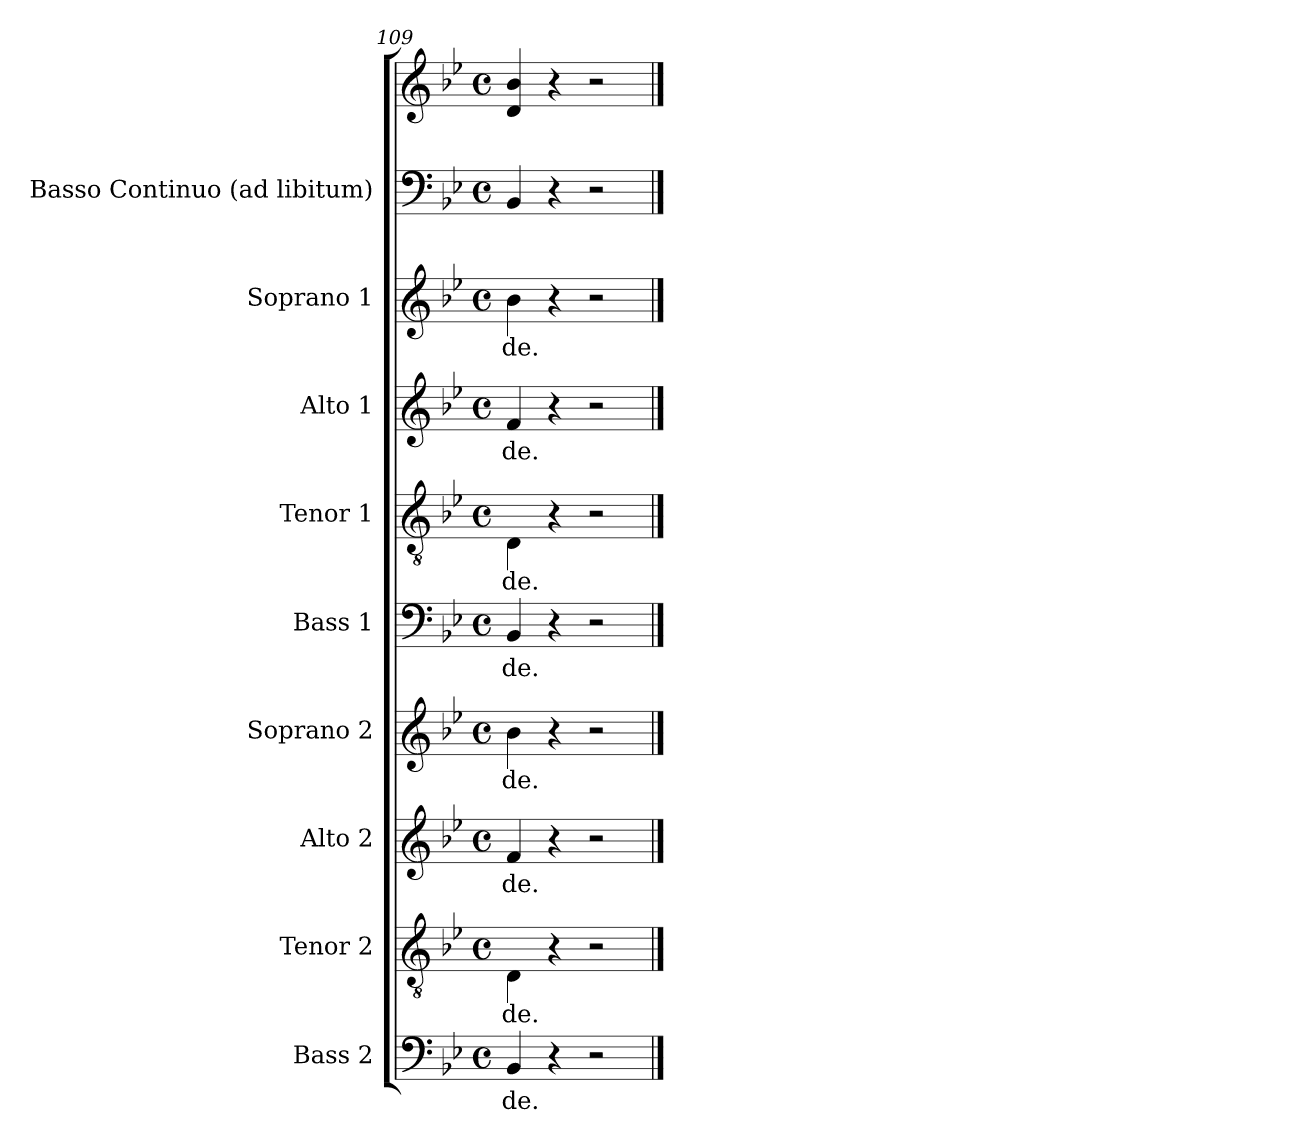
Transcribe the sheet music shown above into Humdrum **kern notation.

**kern	**text	**kern	**text	**kern	**text	**kern	**text	**kern	**text	**kern	**text	**kern	**text	**kern	**text	**kern	**kern
*part9	*part9	*part8	*part8	*part7	*part7	*part6	*part6	*part5	*part5	*part4	*part4	*part3	*part3	*part2	*part2	*part1	*part1
*staff10	*staff10	*staff9	*staff9	*staff8	*staff8	*staff7	*staff7	*staff6	*staff6	*staff5	*staff5	*staff4	*staff4	*staff3	*staff3	*staff2	*staff1
*I"Bass 2	*	*I"Tenor 2	*	*I"Alto 2	*	*I"Soprano 2	*	*I"Bass 1	*	*I"Tenor 1	*	*I"Alto 1	*	*I"Soprano 1	*	*I"Basso Continuo    (ad libitum)	*
*I'Bass 2	*	*I'Tenor 2	*	*I'Alto 2	*	*I'Soprano 2	*	*I'Bass 1	*	*I'Tenor 1	*	*I'Alto 1	*	*I'Soprano 1	*	*I'Basso Continuo    (ad libitum)	*
*clefF4	*	*clefGv2	*	*clefG2	*	*clefG2	*	*clefF4	*	*clefGv2	*	*clefG2	*	*clefG2	*	*clefF4	*clefG2
*k[b-e-]	*	*k[b-e-]	*	*k[b-e-]	*	*k[b-e-]	*	*k[b-e-]	*	*k[b-e-]	*	*k[b-e-]	*	*k[b-e-]	*	*k[b-e-]	*k[b-e-]
*B-:	*	*B-:	*	*B-:	*	*B-:	*	*B-:	*	*B-:	*	*B-:	*	*B-:	*	*B-:	*B-:
*M4/4	*	*M4/4	*	*M4/4	*	*M4/4	*	*M4/4	*	*M4/4	*	*M4/4	*	*M4/4	*	*M4/4	*M4/4
*met(c)	*	*met(c)	*	*met(c)	*	*met(c)	*	*met(c)	*	*met(c)	*	*met(c)	*	*met(c)	*	*met(c)	*met(c)
=109	=109	=109	=109	=109	=109	=109	=109	=109	=109	=109	=109	=109	=109	=109	=109	=109	=109
!	!LO:LY:b:color=#000000	!	!	!	!	!	!	!	!	!	!	!	!	!	!	!	!
!	!	!	!LO:LY:b:color=#000000	!	!	!	!	!	!	!	!	!	!	!	!	!	!
!	!	!	!	!	!LO:LY:b:color=#000000	!	!	!	!	!	!	!	!	!	!	!	!
!	!	!	!	!	!	!	!LO:LY:b:color=#000000	!	!	!	!	!	!	!	!	!	!
!	!	!	!	!	!	!	!	!	!LO:LY:b:color=#000000	!	!	!	!	!	!	!	!
!	!	!	!	!	!	!	!	!	!	!	!LO:LY:b:color=#000000	!	!	!	!	!	!
!	!	!	!	!	!	!	!	!	!	!	!	!	!LO:LY:b:color=#000000	!	!	!	!
!	!	!	!	!	!	!	!	!	!	!	!	!	!	!	!LO:LY:b:color=#000000	!	!
4BB-i/	-de.	4Di\	-de.	4fi/	-de.	4b-i\	-de.	4BB-i/	-de.	4Di\	-de.	4fi/	-de.	4b-i\	-de.	4BB-i/	4di/ 4b-i
4r	.	4r	.	4r	.	4r	.	4r	.	4r	.	4r	.	4r	.	4r	4r
2r	.	2r	.	2r	.	2r	.	2r	.	2r	.	2r	.	2r	.	2r	2r
==	==	==	==	==	==	==	==	==	==	==	==	==	==	==	==	==	==
*-	*-	*-	*-	*-	*-	*-	*-	*-	*-	*-	*-	*-	*-	*-	*-	*-	*-
